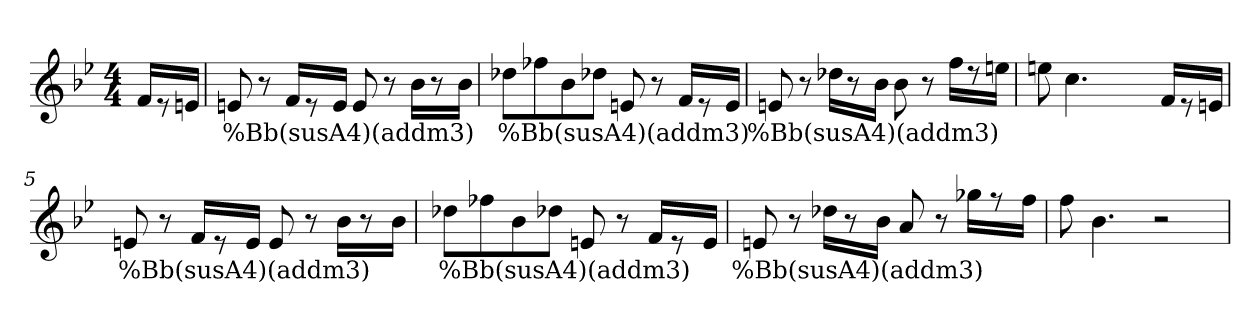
**kern	**text
*part1	*part1
*staff1	*staff1
*clefG2	*
*k[b-e-]	*
*g:	*
*M4/4	*
*MM112	*
=	=
16fLL	.
8r	.
16enJJ	.
=1	=1
8en	%Bb(susA4)(addm3)
8r	.
16fLL	.
8r	.
16eJJ	.
8e	.
8r	.
16b-LL	.
8r	.
16b-JJ	.
=2	=2
8dd-XL	%Bb(susA4)(addm3)
8ff-X	.
8b-	.
8dd-XJ	.
8en	.
8r	.
16fLL	.
8r	.
16eJJ	.
=3	=3
8en	%Bb(susA4)(addm3)
8r	.
16dd-XLL	.
8r	.
16b-JJ	.
8b-	.
8r	.
16ffLL	.
8r	.
16eenJJ	.
=4	=4
8een	.
4.cc	.
4ryy	.
16fLL	.
8r	.
16enJJ	.
=5	=5
8en	%Bb(susA4)(addm3)
8r	.
16fLL	.
8r	.
16eJJ	.
8e	.
8r	.
16b-LL	.
8r	.
16b-JJ	.
=6	=6
8dd-XL	%Bb(susA4)(addm3)
8ff-X	.
8b-	.
8dd-XJ	.
8en	.
8r	.
16fLL	.
8r	.
16eJJ	.
=7	=7
8en	%Bb(susA4)(addm3)
8r	.
16dd-XLL	.
8r	.
16b-JJ	.
8a	.
8r	.
16gg-XLL	.
8r	.
16ffJJ	.
=8	=8
8ff	.
4.b-	.
2r	.
=	=
*-	*-
